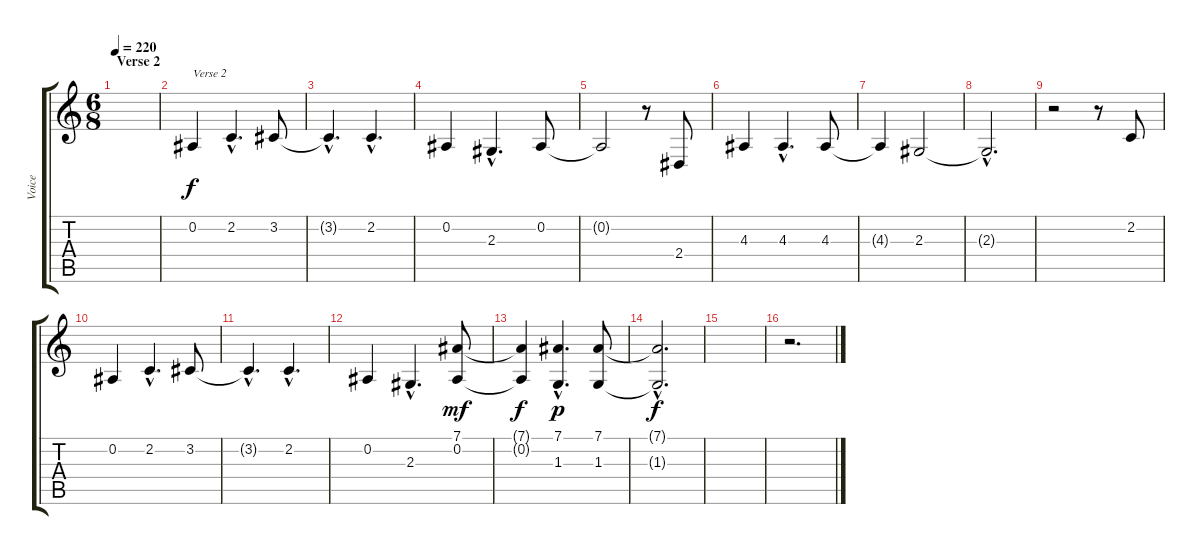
\track ("Voice" "Voice") {instrument brightacousticpiano}
\staff {score tabs}
\tuning (Eb4 Bb3 Gb3 Db3 Ab2 Eb2) {hide}
\ts (6 8)
\section ("" "Verse 2")
\tempo 220
\clef g2
\ks c
|
0.2.4{txt "Verse 2" volume 10} 2.2{hac}.4{d} 3.2.8 |
3.2{hac t}.4{d} 2.2{hac}.4{d} |
0.2.4 2.3{hac}.4{d} 0.2.8 |
0.2{t}.2 r.8 2.4.8 |
4.3.4 4.3{hac}.4{d} 4.3.8 |
4.3{t}.4 2.3.2 |
2.3{hac t}.2{d} |
r.2 r.8 2.2.8 |
0.2.4 2.2{hac}.4{d} 3.2.8 |
3.2{hac t}.4{d} 2.2{hac}.4{d} |
0.2.4 2.3{hac}.4{d} (7.1 0.2).8{dy mf} |
(7.1{t} 0.2{t}).4{dy f} (7.1{hac} 1.3{hac}).4{d dy p} (7.1 1.3).8 |
(7.1{hac t} 1.3{hac t}).2{d dy f} |
|
r.2{d}
